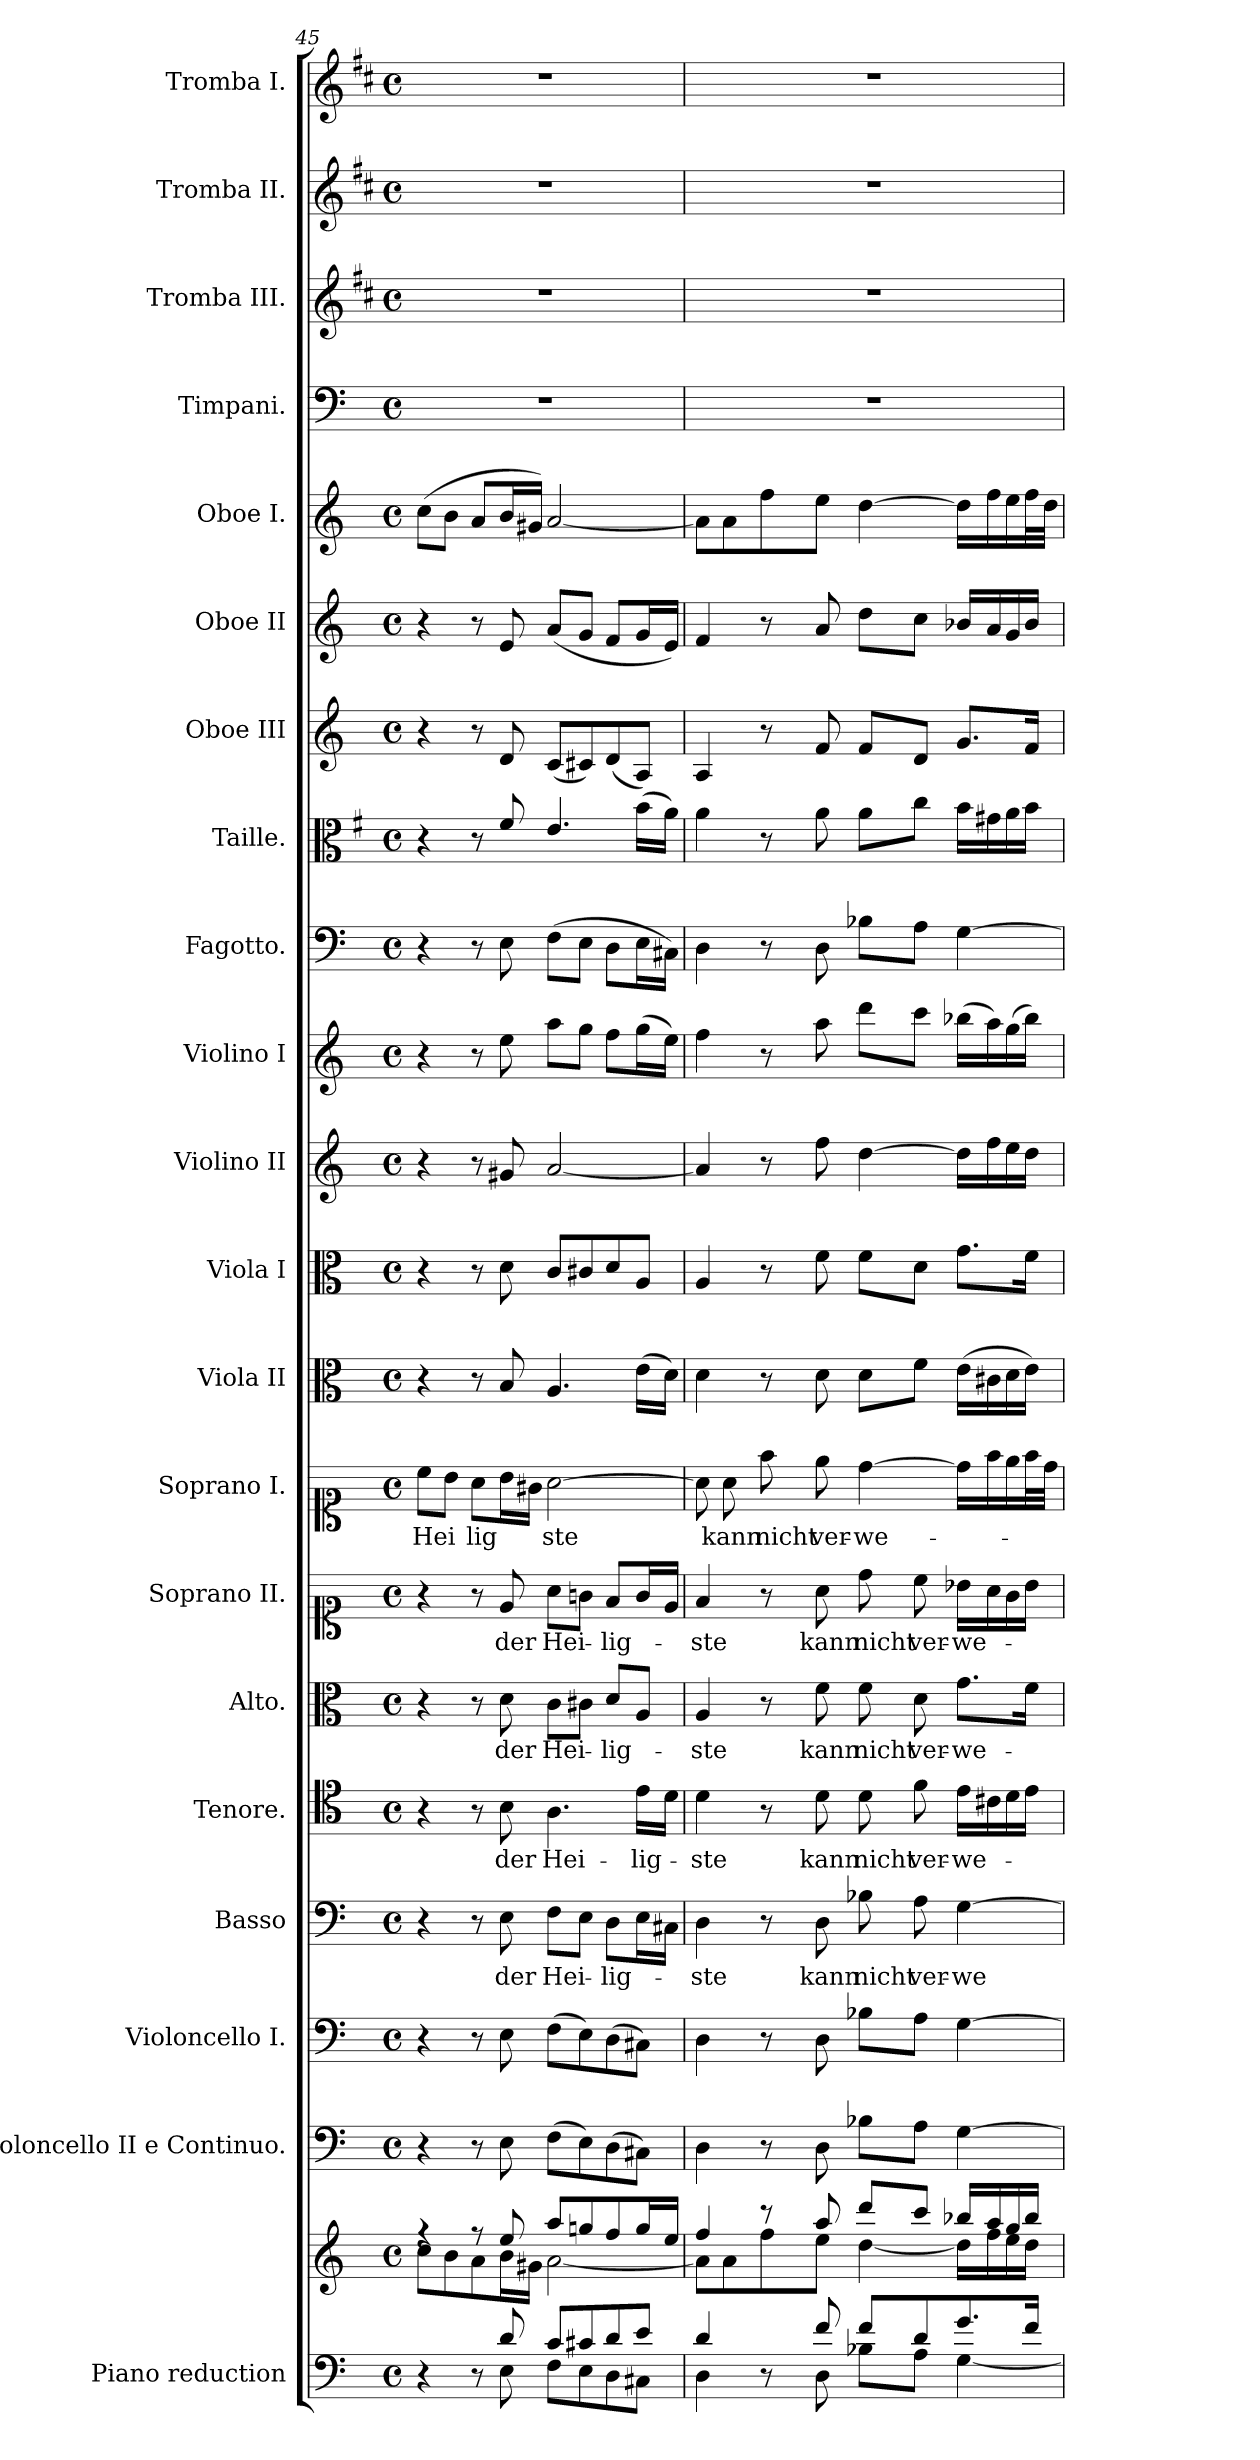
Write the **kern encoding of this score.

**kern	**kern	**kern	**kern	**kern	**text	**kern	**text	**kern	**text	**kern	**text	**kern	**text	**kern	**kern	**kern	**kern	**kern	**kern	**kern	**kern	**kern	**kern	**kern	**kern	**kern
*part21	*part21	*part20	*part19	*part18	*part18	*part17	*part17	*part16	*part16	*part15	*part15	*part14	*part14	*part13	*part12	*part11	*part10	*part9	*part8	*part7	*part6	*part5	*part4	*part3	*part2	*part1
*staff22	*staff21	*staff20	*staff19	*staff18	*staff18	*staff17	*staff17	*staff16	*staff16	*staff15	*staff15	*staff14	*staff14	*staff13	*staff12	*staff11	*staff10	*staff9	*staff8	*staff7	*staff6	*staff5	*staff4	*staff3	*staff2	*staff1
*I"Piano reduction	*	*I"Violoncello II e Continuo.	*I"Violoncello I.	*I"Basso	*	*I"Tenore.	*	*I"Alto.	*	*I"Soprano II.	*	*I"Soprano I.	*	*I"Viola II	*I"Viola I	*I"Violino II	*I"Violino I	*I"Fagotto.	*I"Taille.	*I"Oboe III	*I"Oboe II	*I"Oboe I.	*I"Timpani.	*I"Tromba III.	*I"Tromba II.	*I"Tromba I.
*I'Pno	*	*I'Vc	*I'Vc	*	*	*	*	*	*	*	*	*	*	*	*I'Vla	*	*I'Vln	*	*	*I'Ob	*I'Ob	*I'Ob	*I'Timp	*	*	*
*clefF4	*clefG2	*clefF4	*clefF4	*clefF4	*	*clefC4	*	*clefC3	*	*clefC1	*	*clefC1	*	*clefC3	*clefC3	*clefG2	*clefG2	*clefF4	*clefC3	*clefG2	*clefG2	*clefG2	*clefF4	*clefG2	*clefG2	*clefG2
*	*	*	*ITrd-7c-12	*	*	*	*	*	*	*	*	*	*	*	*	*	*	*	*ITrd4c7	*	*	*	*	*ITrd1c2	*ITrd1c2	*ITrd1c2
*k[]	*k[]	*k[]	*k[]	*k[]	*	*k[]	*	*k[]	*	*k[]	*	*k[]	*	*k[]	*k[]	*k[]	*k[]	*k[]	*k[]	*k[]	*k[]	*k[]	*k[]	*k[]	*k[]	*k[]
*M4/4	*M4/4	*M4/4	*M4/4	*M4/4	*	*M4/4	*	*M4/4	*	*M4/4	*	*M4/4	*	*M4/4	*M4/4	*M4/4	*M4/4	*M4/4	*M4/4	*M4/4	*M4/4	*M4/4	*M4/4	*M4/4	*M4/4	*M4/4
*met(c)	*met(c)	*met(c)	*met(c)	*met(c)	*	*met(c)	*	*met(c)	*	*met(c)	*	*met(c)	*	*met(c)	*met(c)	*met(c)	*met(c)	*met(c)	*met(c)	*met(c)	*met(c)	*met(c)	*met(c)	*met(c)	*met(c)	*met(c)
=45	=45	=45	=45	=45	=45	=45	=45	=45	=45	=45	=45	=45	=45	=45	=45	=45	=45	=45	=45	=45	=45	=45	=45	=45	=45	=45
*^	*^	*	*	*	*	*	*	*	*	*	*	*	*	*	*	*	*	*	*	*	*	*	*	*	*	*
!	!	!	!	!	!	!	!	!	!	!	!	!	!	!	!LO:LY:b	!	!	!	!	!	!	!	!	!	!	!	!	!
4r	4ryy	4rff	8cc\L	4r	4r	4r	.	4r	.	4r	.	4r	.	8cc\L	Hei	4r	4r	4r	4r	4r	4r	4r	4r	(>8cc\L	1r	1r	1r	1r
.	.	.	8b\	.	.	.	.	.	.	.	.	.	.	8b\J	.	.	.	.	.	.	.	.	.	8b\J	.	.	.	.
!	!	!	!	!	!	!	!	!	!	!	!	!	!	!	!LO:LY:b	!	!	!	!	!	!	!	!	!	!	!	!	!
8r	8ryy	8rff	8a\	8r	8r	8r	.	8r	.	8r	.	8r	.	8a\L	lig	8r	8r	8r	8r	8r	8r	8r	8r	8a/L	.	.	.	.
!	!	!	!	!	!	!	!LO:LY:b	!	!LO:LY:b	!	!LO:LY:b	!	!LO:LY:b	!	!	!	!	!	!	!	!	!	!	!	!	!	!	!
8d/	8E\	8ee/	16b\L	8E\	8e\	8E\	der	8B\	der	8d\	der	8e/	der	16b\L	.	8B/	8d\	8g#X/	8ee\	8E\	8B/	8d/	8e/	16b/L	.	.	.	.
.	.	.	16g#X\JJ	.	.	.	.	.	.	.	.	.	.	16g#X\JJ	.	.	.	.	.	.	.	.	.	16g#X/JJ)	.	.	.	.
!	!	!	!	!	!	!	!LO:LY:b	!	!LO:LY:b	!	!LO:LY:b	!	!LO:LY:b	!	!LO:LY:b	!	!	!	!	!	!	!	!	!	!	!	!	!
8c/L	8F\L	8aa/L	[2a\	(>8F\L	(>8f\L	8F\L	Hei-	4.A\	Hei-	8c\L	Hei-	8a\L	Hei-	[2a\	ste	4.A/	8c/L	[2a/	8aa\L	(>8F\L	4.A/	(<8c/L	(<8a/L	[2a/	.	.	.	.
8c#X/	8E\	8ggn/	.	8E\)	8e\)	8E\J	.	.	.	8c#X\J	.	8gn\J	.	.	.	.	8c#X/	.	8gg\J	8E\J	.	8c#X/)	8g/J	.	.	.	.	.
!	!	!	!	!	!	!	!LO:LY:b	!	!	!	!LO:LY:b	!	!LO:LY:b	!	!	!	!	!	!	!	!	!	!	!	!	!	!	!
8d/	8D\	8ff/	.	(>8D\	(>8d\	8D\L	-lig-	.	.	8d/L	-lig-	8f/L	-lig-	.	.	.	8d/	.	8ff\L	8D\L	.	(<8d/	8f/L	.	.	.	.	.
!	!	!	!	!	!	!	!	!	!LO:LY:b	!	!	!	!	!	!	!	!	!	!	!	!	!	!	!	!	!	!	!
8e/J	8C#X\J	16gg/L	.	8C#X\J)	8c#X\J)	16E\L	.	16e\LL	-lig-	8A/J	.	16g/L	.	.	.	(>16e\LL	8A/J	.	(>16gg\L	16E\L	(>16e\LL	8A/J)	16g/L	.	.	.	.	.
.	.	16ee/JJ	.	.	.	16C#X\JJ	.	16d\JJ	.	.	.	16e/JJ	.	.	.	16d\JJ)	.	.	16ee\JJ)	16C#X\JJ)	16d\JJ)	.	16e/JJ)	.	.	.	.	.
!!LO:PB:g=z
=46	=46	=46	=46	=46	=46	=46	=46	=46	=46	=46	=46	=46	=46	=46	=46	=46	=46	=46	=46	=46	=46	=46	=46	=46	=46	=46	=46	=46
!	!	!	!	!	!	!	!LO:LY:b	!	!LO:LY:b	!	!LO:LY:b	!	!LO:LY:b	!	!	!	!	!	!	!	!	!	!	!	!	!	!	!
4d/	4D\	4ff/	8a\L]	4D\	4d\	4D\	-ste	4d\	-ste	4A/	-ste	4f/	ste	8a\]	.	4d\	4A/	4a/]	4ff\	4D\	4d\	4A/	4f/	8a\L]	1r	1r	1r	1r
!	!	!	!	!	!	!	!	!	!	!	!	!	!	!	!LO:LY:b	!	!	!	!	!	!	!	!	!	!	!	!	!
.	.	.	8a\	.	.	.	.	.	.	.	.	.	.	8a\	kann	.	.	.	.	.	.	.	.	8a\	.	.	.	.
!	!	!	!	!	!	!	!	!	!	!	!	!	!	!	!LO:LY:b	!	!	!	!	!	!	!	!	!	!	!	!	!
8r	8ryy	8rccc	8ff\	8r	8r	8r	.	8r	.	8r	.	8r	.	8ff\	nicht	8r	8r	8r	8r	8r	8r	8r	8r	8ff\	.	.	.	.
!	!	!	!	!	!	!	!LO:LY:b	!	!LO:LY:b	!	!LO:LY:b	!	!LO:LY:b	!	!LO:LY:b	!	!	!	!	!	!	!	!	!	!	!	!	!
8f/	8D\	8aa/	8ee\J	8D\	8d\	8D\	kann	8d\	kann	8f\	kann	8a\	kann	8ee\	ver-	8d\	8f\	8ff\	8aa\	8D\	8d\	8f/	8a/	8ee\J	.	.	.	.
!	!	!	!	!	!	!	!LO:LY:b	!	!LO:LY:b	!	!LO:LY:b	!	!LO:LY:b	!	!LO:LY:b	!	!	!	!	!	!	!	!	!	!	!	!	!
8f/L	8B-X\L	8ddd/L	[4dd\	8B-X\L	8b-X\L	8B-X\	nicht	8d\	nicht	8f\	nicht	8dd\	nicht	[4dd\	-we-	8d\L	8f\L	[4dd\	8ddd\L	8B-X\L	8d\L	8f/L	8dd\L	[4dd\	.	.	.	.
!	!	!	!	!	!	!	!LO:LY:b	!	!LO:LY:b	!	!LO:LY:b	!	!LO:LY:b	!	!	!	!	!	!	!	!	!	!	!	!	!	!	!
8d/	8A\J	8ccc/J	.	8A\J	8a\J	8A\	ver-	8f\	ver-	8d\	ver-	8cc\	ver-	.	.	8f\J	8d\J	.	8ccc\J	8A\J	8f\J	8d/J	8cc\J	.	.	.	.	.
!	!	!	!	!	!	!	!LO:LY:b	!	!LO:LY:b	!	!LO:LY:b	!	!LO:LY:b	!	!	!	!	!	!	!	!	!	!	!	!	!	!	!
8.g/	[4G\	16bb-X/LL	16dd\LL]	[4G\	[4g\	[4G\	-we-	16e\LL	-we-	8.g\L	-we-	16b-X\LL	-we-	16dd\LL]	.	(>16e\LL	8.g\L	16dd\LL]	(>16bb-X\LL	[4G\	16e\LL	8.g/L	16b-X/LL	16dd\LL]	.	.	.	.
.	.	16aa/	16ff\	.	.	.	.	16c#X\	.	.	.	16a\	.	16ff\	.	16c#X\	.	16ff\	16aa\)	.	16c#X\	.	16a/	16ff\	.	.	.	.
.	.	16gg/	16ee\	.	.	.	.	16d\	.	.	.	16g\	.	16ee\	.	16d\	.	16ee\	(>16gg\	.	16d\	.	16g/	16ee\	.	.	.	.
16f/Jk	.	16bb-/JJ	16dd\JJ	.	.	.	.	16e\JJ	.	16f\Jk	.	16b-\JJ	.	32ff\L	.	16e\JJ)	16f\Jk	16dd\JJ	16bb-\JJ)	.	16e\JJ	16f/Jk	16b-/JJ	32ff\L	.	.	.	.
.	.	.	.	.	.	.	.	.	.	.	.	.	.	32dd\JJJ	.	.	.	.	.	.	.	.	.	32dd\JJJ	.	.	.	.
*v	*v	*	*	*	*	*	*	*	*	*	*	*	*	*	*	*	*	*	*	*	*	*	*	*	*	*	*	*
*	*v	*v	*	*	*	*	*	*	*	*	*	*	*	*	*	*	*	*	*	*	*	*	*	*	*	*	*
=	=	=	=	=	=	=	=	=	=	=	=	=	=	=	=	=	=	=	=	=	=	=	=	=	=	=
*-	*-	*-	*-	*-	*-	*-	*-	*-	*-	*-	*-	*-	*-	*-	*-	*-	*-	*-	*-	*-	*-	*-	*-	*-	*-	*-
